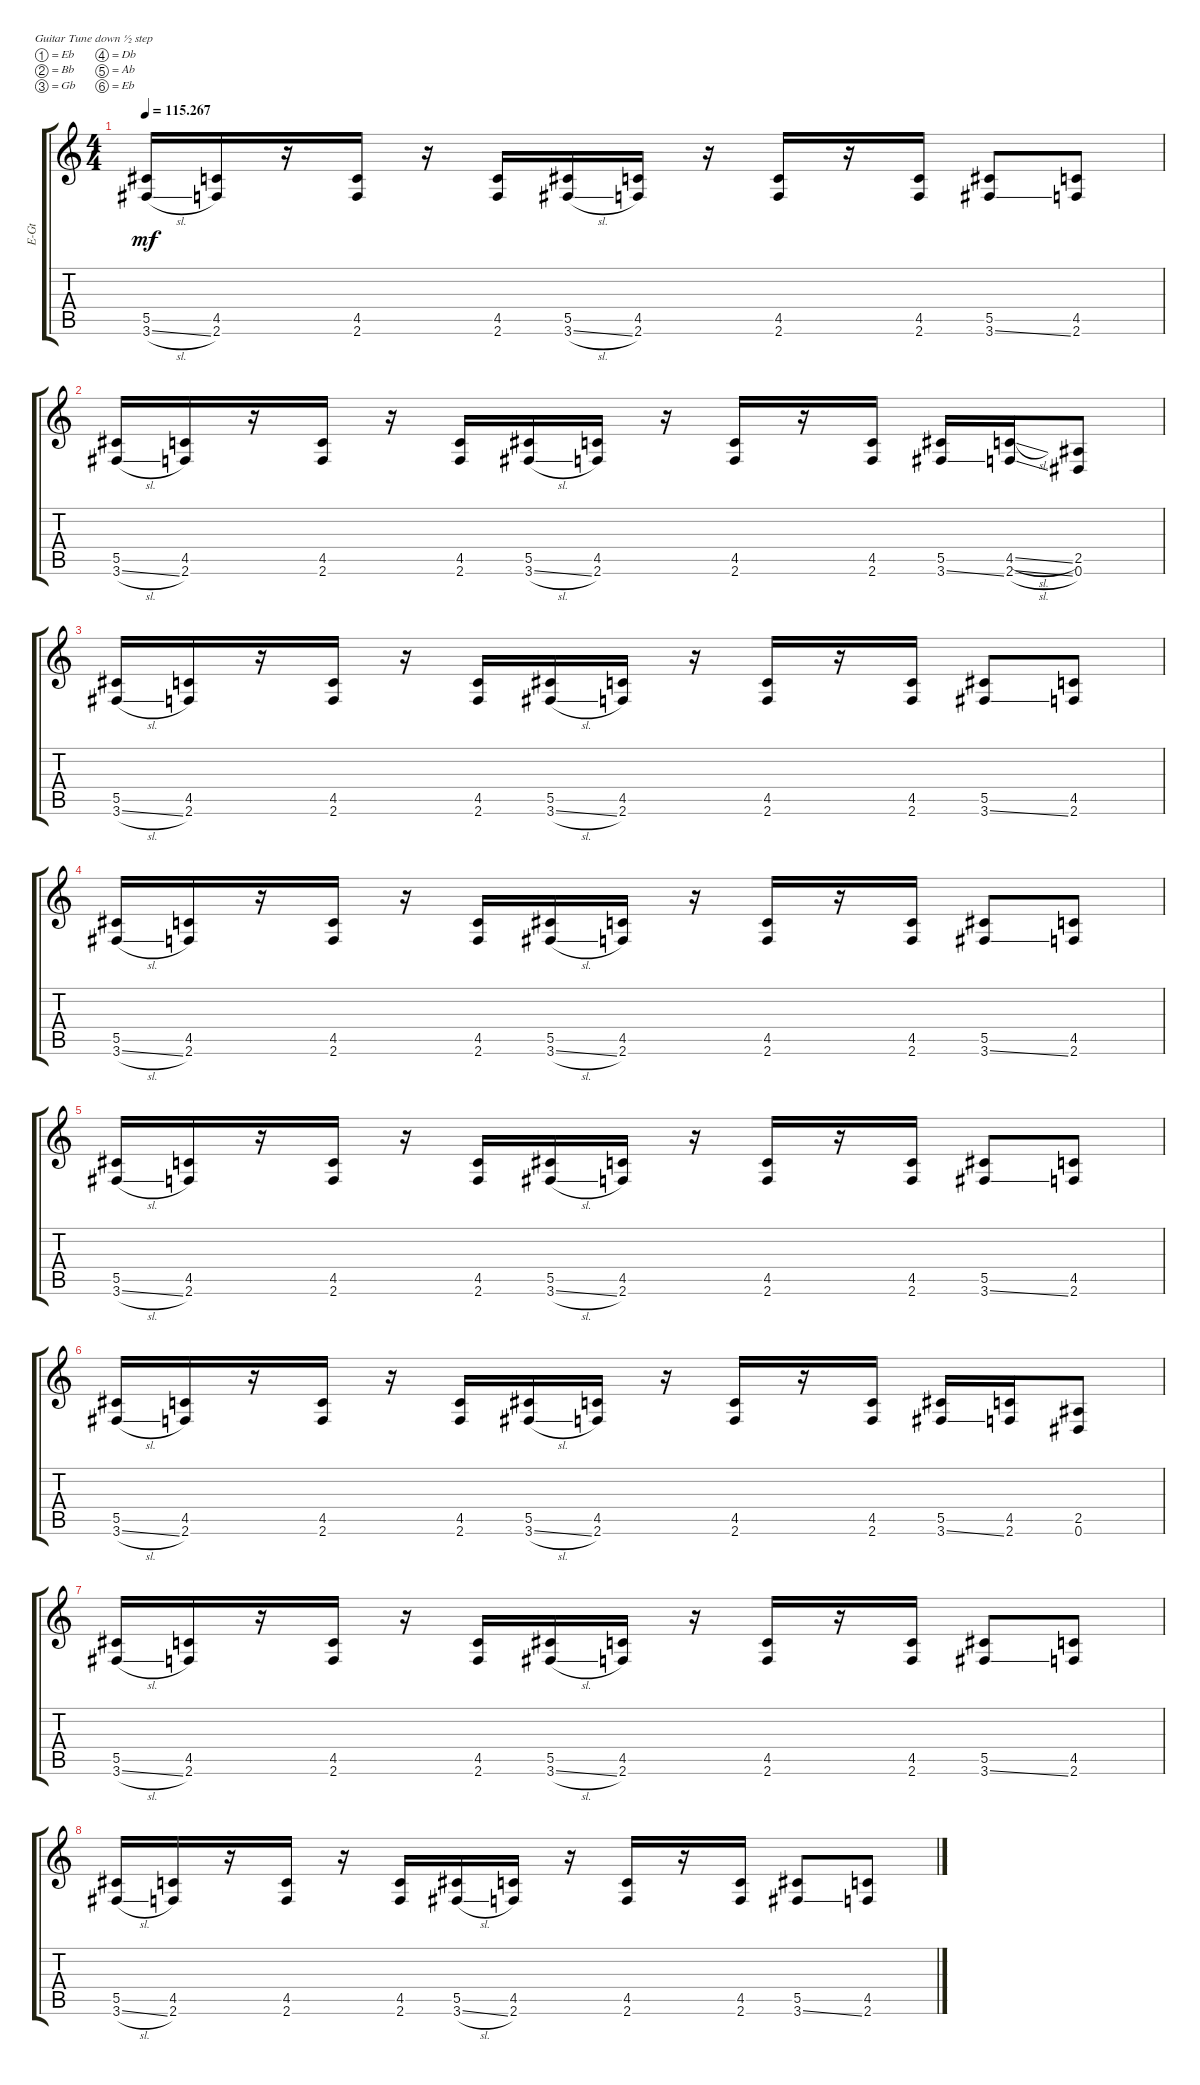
\defaultSystemsLayout 4
\bracketExtendMode groupsimilarinstruments
\otherSystemsTrackNameOrientation horizontal
\track ("Electric Guitar" "E-Gt") {defaultSystemsLayout 4 instrument distortionguitar}
\staff {score tabs}
\tuning (Eb4 Bb3 Gb3 Db3 Ab2 Eb2)
\ts (4 4)
\tempo
115.267
\accidentals auto
\clef g2
\ottava regular
\simile none
\scale
0.917652
\ks c
(3.6{sl} 5.5).16{dy mf beam Up} (2.6{acc b} 4.5{acc b}).16{beam Up} r.16{beam Up} (2.6{acc b} 4.5{acc b}).16{beam Up} r.16{beam Up} (2.6{acc b} 4.5{acc b}).16{beam Up} (3.6{sl} 5.5).16{beam Up} (2.6{acc b} 4.5{acc b}).16{beam Up} r.16{beam Up} (2.6{acc b} 4.5{acc b}).16{beam Up} r.16{beam Up} (2.6{acc b} 4.5{acc b}).16{beam Up} (3.6{ss} 5.5).8{beam Up} (2.6{acc b} 4.5{acc b}).8{beam Up} |
\scale
0.917652 (3.6{sl} 5.5).16{beam Up} (2.6{acc b} 4.5{acc b}).16{beam Up} r.16{beam Up} (2.6{acc b} 4.5{acc b}).16{beam Up} r.16{beam Up} (2.6{acc b} 4.5{acc b}).16{beam Up} (3.6{sl} 5.5).16{beam Up} (2.6{acc b} 4.5{acc b}).16{beam Up} r.16{beam Up} (2.6{acc b} 4.5{acc b}).16{beam Up} r.16{beam Up} (2.6{acc b} 4.5{acc b}).16{beam Up} (3.6{ss} 5.5).16{beam Up} (2.6{sl acc b} 4.5{sl acc b}).16{beam Up} (0.6 2.5).8{beam Up} |
\scale
1.24704 (3.6{sl} 5.5).16{beam Up} (2.6{acc b} 4.5{acc b}).16{beam Up} r.16{beam Up} (2.6{acc b} 4.5{acc b}).16{beam Up} r.16{beam Up} (2.6{acc b} 4.5{acc b}).16{beam Up} (3.6{sl} 5.5).16{beam Up} (2.6{acc b} 4.5{acc b}).16{beam Up} r.16{beam Up} (2.6{acc b} 4.5{acc b}).16{beam Up} r.16{beam Up} (2.6{acc b} 4.5{acc b}).16{beam Up} (3.6{ss} 5.5).8{beam Up} (2.6{acc b} 4.5{acc b}).8{beam Up} |
\scale
0.917652 (3.6{sl} 5.5).16{beam Up} (2.6{acc b} 4.5{acc b}).16{beam Up} r.16{beam Up} (2.6{acc b} 4.5{acc b}).16{beam Up} r.16{beam Up} (2.6{acc b} 4.5{acc b}).16{beam Up} (3.6{sl} 5.5).16{beam Up} (2.6{acc b} 4.5{acc b}).16{beam Up} r.16{beam Up} (2.6{acc b} 4.5{acc b}).16{beam Up} r.16{beam Up} (2.6{acc b} 4.5{acc b}).16{beam Up} (3.6{ss} 5.5).8{beam Up} (2.6{acc b} 4.5{acc b}).8{beam Up} |
\scale
0.917652 (3.6{sl} 5.5).16{beam Up} (2.6{acc b} 4.5{acc b}).16{beam Up} r.16{beam Up} (2.6{acc b} 4.5{acc b}).16{beam Up} r.16{beam Up} (2.6{acc b} 4.5{acc b}).16{beam Up} (3.6{sl} 5.5).16{beam Up} (2.6{acc b} 4.5{acc b}).16{beam Up} r.16{beam Up} (2.6{acc b} 4.5{acc b}).16{beam Up} r.16{beam Up} (2.6{acc b} 4.5{acc b}).16{beam Up} (3.6{ss} 5.5).8{beam Up} (2.6{acc b} 4.5{acc b}).8{beam Up} |
\scale
0.917652 (3.6{sl} 5.5).16{beam Up} (2.6{acc b} 4.5{acc b}).16{beam Up} r.16{beam Up} (2.6{acc b} 4.5{acc b}).16{beam Up} r.16{beam Up} (2.6{acc b} 4.5{acc b}).16{beam Up} (3.6{sl} 5.5).16{beam Up} (2.6{acc b} 4.5{acc b}).16{beam Up} r.16{beam Up} (2.6{acc b} 4.5{acc b}).16{beam Up} r.16{beam Up} (2.6{acc b} 4.5{acc b}).16{beam Up} (3.6{ss} 5.5).16{beam Up} (2.6{acc b} 4.5{acc b}).16{beam Up} (0.6 2.5).8{beam Up} |
\scale
1.19877 (3.6{sl} 5.5).16{beam Up} (2.6{acc b} 4.5{acc b}).16{beam Up} r.16{beam Up} (2.6{acc b} 4.5{acc b}).16{beam Up} r.16{beam Up} (2.6{acc b} 4.5{acc b}).16{beam Up} (3.6{sl} 5.5).16{beam Up} (2.6{acc b} 4.5{acc b}).16{beam Up} r.16{beam Up} (2.6{acc b} 4.5{acc b}).16{beam Up} r.16{beam Up} (2.6{acc b} 4.5{acc b}).16{beam Up} (3.6{ss} 5.5).8{beam Up} (2.6{acc b} 4.5{acc b}).8{beam Up} |
\scale
0.869375 (3.6{sl} 5.5).16{beam Up} (2.6{acc b} 4.5{acc b}).16{beam Up} r.16{beam Up} (2.6{acc b} 4.5{acc b}).16{beam Up} r.16{beam Up} (2.6{acc b} 4.5{acc b}).16{beam Up} (3.6{sl} 5.5).16{beam Up} (2.6{acc b} 4.5{acc b}).16{beam Up} r.16{beam Up} (2.6{acc b} 4.5{acc b}).16{beam Up} r.16{beam Up} (2.6{acc b} 4.5{acc b}).16{beam Up} (3.6{ss} 5.5).8{beam Up} (2.6{acc b} 4.5{acc b}).8{beam Up}
